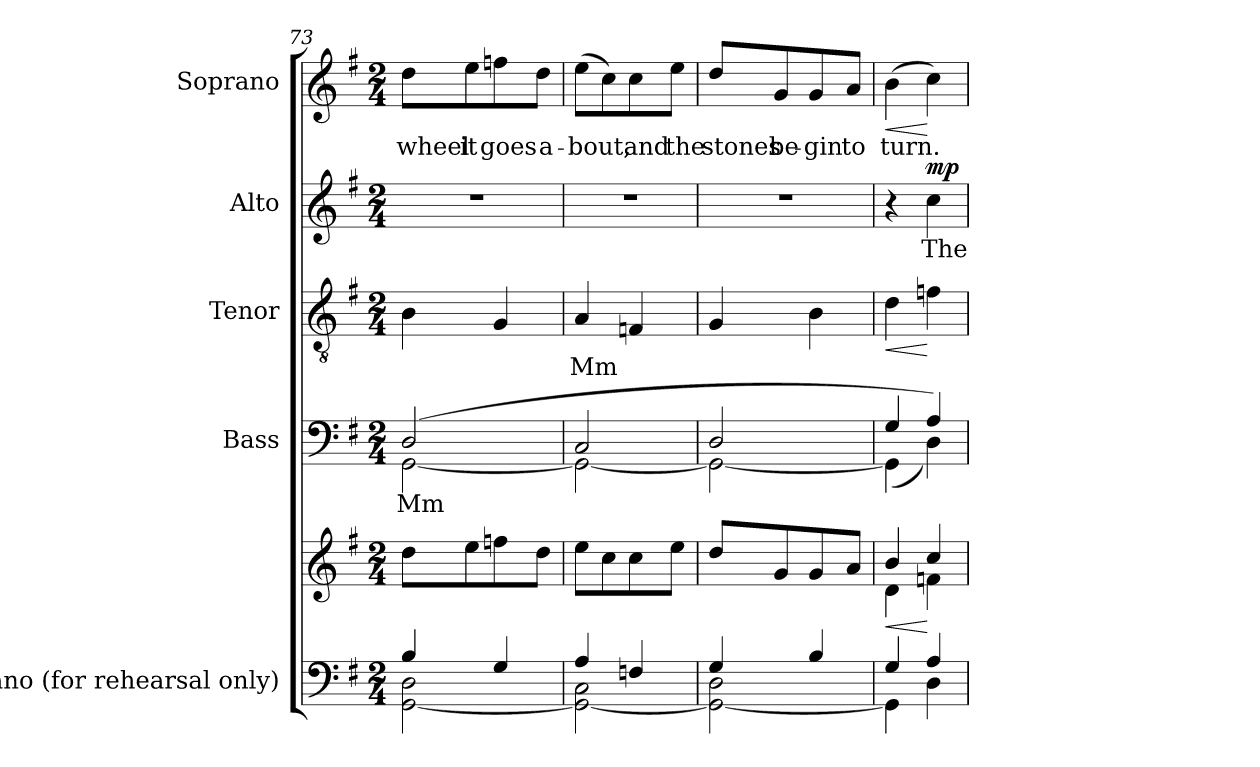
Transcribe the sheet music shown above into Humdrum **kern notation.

**kern	**kern	**dynam	**kern	**text	**kern	**text	**dynam	**kern	**text	**dynam	**kern	**text	**dynam
*part5	*part5	*part5	*part4	*part4	*part3	*part3	*part3	*part2	*part2	*part2	*part1	*part1	*part1
*staff6	*staff5	*staff5/6	*staff4	*staff4	*staff3	*staff3	*staff3	*staff2	*staff2	*staff2	*staff1	*staff1	*staff1
*I"Piano (for rehearsal only)	*	*	*I"Bass	*	*I"Tenor	*	*	*I"Alto	*	*	*I"Soprano	*	*
*I'Pno.	*	*	*I'B.	*	*I'T.	*	*	*I'A.	*	*	*I'S.	*	*
*clefF4	*clefG2	*	*clefF4	*	*clefGv2	*	*	*clefG2	*	*	*clefG2	*	*
*	*	*	*	*	*ITrd7c12	*	*	*	*	*	*	*	*
*k[f#]	*k[f#]	*	*k[f#]	*	*k[f#]	*	*	*k[f#]	*	*	*k[f#]	*	*
*G:	*G:	*	*G:	*	*G:	*	*	*G:	*	*	*G:	*	*
*M2/4	*M2/4	*	*M2/4	*	*M2/4	*	*	*M2/4	*	*	*M2/4	*	*
=73	=73	=73	=73	=73	=73	=73	=73	=73	=73	=73	=73	=73	=73
*^	*	*	*^	*	*	*	*	*	*	*	*	*	*
!	!	!	!	!	!	!LO:LY:b:color=#000000	!	!	!	!LO:N:vis=1	!	!	!	!	!
!	!	!	!	!	!	!	!	!	!	!	!	!	!	!LO:LY:b:color=#000000	!
4Bi/	[<2GGi\ 2Di	8ddi\L	.	(2Di/	[<2GGi\	Mm	4BBi\	.	.	2r	.	.	8ddi\L	wheel	.
!	!	!	!	!	!	!	!	!	!	!	!	!	!	!LO:LY:b:color=#000000	!
.	.	8eei\	.	.	.	.	.	.	.	.	.	.	8eei\	it	.
!	!	!	!	!	!	!	!	!	!	!	!	!	!	!LO:LY:b:color=#000000	!
4Gi/	.	8ffni\	.	.	.	.	4GGi/	.	.	.	.	.	8ffni\	goes	.
!	!	!	!	!	!	!	!	!	!	!	!	!	!	!LO:LY:b:color=#000000	!
.	.	8ddi\J	.	.	.	.	.	.	.	.	.	.	8ddi\J	a-	.
=74	=74	=74	=74	=74	=74	=74	=74	=74	=74	=74	=74	=74	=74	=74	=74
!	!	!	!	!	!	!	!	!LO:LY:b:color=#000000	!	!LO:N:vis=1	!	!	!	!	!
!	!	!	!	!	!	!	!	!	!	!	!	!	!	!LO:LY:b:color=#000000	!
4Ai/	2GGi\_< 2Ci	8eei\L	.	2Ci/	2GGi\_<	.	4AAi/	Mm	.	2r	.	.	(8eei\L	-bout,	.
.	.	8cci\	.	.	.	.	.	.	.	.	.	.	8cci\)	.	.
!	!	!	!	!	!	!	!	!	!	!	!	!	!	!LO:LY:b:color=#000000	!
4Fni/	.	8cci\	.	.	.	.	4FFni/	.	.	.	.	.	8cci\	and	.
!	!	!	!	!	!	!	!	!	!	!	!	!	!	!LO:LY:b:color=#000000	!
.	.	8eei\J	.	.	.	.	.	.	.	.	.	.	8eei\J	the	.
=75	=75	=75	=75	=75	=75	=75	=75	=75	=75	=75	=75	=75	=75	=75	=75
!	!	!	!	!	!	!	!	!	!	!LO:N:vis=1	!	!	!	!	!
!	!	!	!	!	!	!	!	!	!	!	!	!	!	!LO:LY:b:color=#000000	!
4Gi/	2GGi\_< 2Di	8ddi/L	.	2Di/	2GGi\_<	.	4GGi/	.	.	2r	.	.	8ddi/L	stones	.
!	!	!	!	!	!	!	!	!	!	!	!	!	!	!LO:LY:b:color=#000000	!
.	.	8gi/	.	.	.	.	.	.	.	.	.	.	8gi/	be-	.
!	!	!	!	!	!	!	!	!	!	!	!	!	!	!LO:LY:b:color=#000000	!
4Bi/	.	8gi/	.	.	.	.	4BBi\	.	.	.	.	.	8gi/	-gin	.
!	!	!	!	!	!	!	!	!	!	!	!	!	!	!LO:LY:b:color=#000000	!
.	.	8ai/J	.	.	.	.	.	.	.	.	.	.	8ai/J	to	.
=76	=76	=76	=76	=76	=76	=76	=76	=76	=76	=76	=76	=76	=76	=76	=76
!	!	!	!LO:HP:b	!	!	!	!	!	!	!	!	!	!	!	!
!	!	!	!LO:HP:n=1:b	!	!	!	!	!	!LO:HP:b	!	!	!	!	!	!
*	*	*^	*	*	*	*	*	*	*	*	*	*	*	*	*
!	!	!	!	!	!	!	!	!	!	!LO:HP:n=1:b	!	!	!	!	!	!
!	!	!	!	!	!	!	!	!	!	!	!	!	!	!	!LO:LY:b:color=#000000	!LO:HP:b
!	!	!	!	!	!	!	!	!	!	!	!	!	!	!	!	!LO:HP:n=1:b
4Gi/	4GGi\]	4bi/	4di\	< >	4Gi/	(4GGi\]	.	4Di\	.	< >	4r	.	.	(4bi\	turn.	< >
!	!	!	!	!	!	!	!	!	!	!	!	!LO:LY:b:color=#000000	!	!	!	!
4Ai/	4Di\	4cci/	4fni\	[	4Ai/)	4Di\)	.	4Fni\	.	[	4cci\	The	mp	4cci\)	.	[
*v	*v	*	*	*	*v	*v	*	*	*	*	*	*	*	*	*	*
*	*v	*v	*	*	*	*	*	*	*	*	*	*	*	*
.	.	]	.	.	.	.	]	.	.	.	.	.	]
=	=	=	=	=	=	=	=	=	=	=	=	=	=
*-	*-	*-	*-	*-	*-	*-	*-	*-	*-	*-	*-	*-	*-
